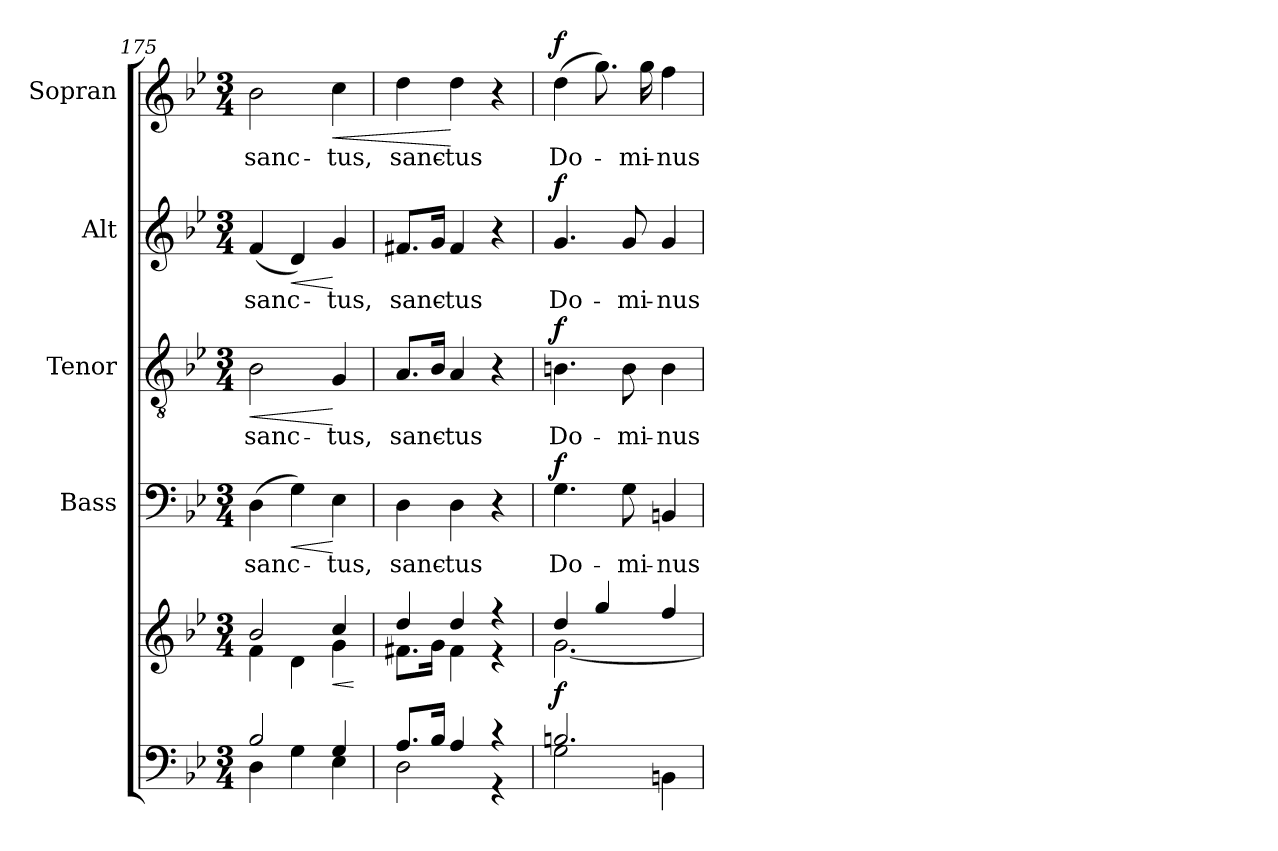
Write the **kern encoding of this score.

**kern	**kern	**dynam	**kern	**text	**dynam	**kern	**text	**dynam	**kern	**text	**dynam	**kern	**text	**dynam
*part5	*part5	*part5	*part4	*part4	*part4	*part3	*part3	*part3	*part2	*part2	*part2	*part1	*part1	*part1
*staff6	*staff5	*staff5/6	*staff4	*staff4	*staff4	*staff3	*staff3	*staff3	*staff2	*staff2	*staff2	*staff1	*staff1	*staff1
*	*	*	*I"Bass	*	*	*I"Tenor	*	*	*I"Alt	*	*	*I"Sopran	*	*
*	*	*	*I'B.	*	*	*I'T.	*	*	*I'A.	*	*	*I'S.	*	*
*clefF4	*clefG2	*	*clefF4	*	*	*clefGv2	*	*	*clefG2	*	*	*clefG2	*	*
*k[b-e-]	*k[b-e-]	*	*k[b-e-]	*	*	*k[b-e-]	*	*	*k[b-e-]	*	*	*k[b-e-]	*	*
*B-:	*B-:	*	*B-:	*	*	*B-:	*	*	*B-:	*	*	*B-:	*	*
*M3/4	*M3/4	*	*M3/4	*	*	*M3/4	*	*	*M3/4	*	*	*M3/4	*	*
=175	=175	=175	=175	=175	=175	=175	=175	=175	=175	=175	=175	=175	=175	=175
*^	*^	*	*	*	*	*	*	*	*	*	*	*	*	*
!	!	!	!	!	!	!LO:LY:b	!	!	!LO:LY:b	!LO:HP:b	!	!LO:LY:b	!	!	!LO:LY:b	!
2B-/	4D\	2b-/	4f\	.	(>4D\	sanc-	.	2B-\	sanc-	<	(<4f/	sanc-	.	2b-\	sanc-	.
!	!	!	!	!	!	!	!LO:HP:b	!	!	!	!	!	!LO:HP:b	!	!	!
.	4G\	.	4d\	.	4G\)	.	<	.	.	.	4d/)	.	<	.	.	.
!	!	!	!	!LO:HP:b	!	!LO:LY:b	!	!	!LO:LY:b	!	!	!LO:LY:b	!	!	!LO:LY:b	!LO:HP:b
4G/	4E-\	4cc/	4g\	<	4E-\	-tus,	[	4G/	-tus,	[	4g/	-tus,	[	4cc\	-tus,	<
*v	*v	*	*	*	*	*	*	*	*	*	*	*	*	*	*	*
*	*v	*v	*	*	*	*	*	*	*	*	*	*	*	*	*
.	.	[	.	.	.	.	.	.	.	.	.	.	.	.
=176	=176	=176	=176	=176	=176	=176	=176	=176	=176	=176	=176	=176	=176	=176
*^	*^	*	*	*	*	*	*	*	*	*	*	*	*	*
!	!	!	!	!	!	!LO:LY:b	!	!	!LO:LY:b	!	!	!LO:LY:b	!	!	!LO:LY:b	!
8.A/L	2D\	4dd/	8.f#X\L	.	4D\	sanc-	.	8.A/L	sanc-	.	8.f#X/L	sanc-	.	4dd\	sanc-	.
16B-/Jk	.	.	16g\Jk	.	.	.	.	16B-/Jk	.	.	16g/Jk	.	.	.	.	.
!	!	!	!	!	!	!LO:LY:b	!	!	!LO:LY:b	!	!	!LO:LY:b	!	!	!LO:LY:b	!
4A/	.	4dd/	4f#\	.	4D\	-tus	.	4A/	-tus	.	4f#/	-tus	.	4dd\	-tus	[
4r	4r	4r	4r	.	4r	.	.	4r	.	.	4r	.	.	4r	.	.
=177	=177	=177	=177	=177	=177	=177	=177	=177	=177	=177	=177	=177	=177	=177	=177	=177
!	!	!	!	!LO:DY:b	!	!LO:LY:b	!LO:DY:a	!	!LO:LY:b	!LO:DY:a	!	!LO:LY:b	!LO:DY:a	!	!LO:LY:b	!LO:DY:a
2.Bn/	2G\	4dd/	[<2.g\	f	4.G\	Do-	f	4.Bn\	Do-	f	4.g/	Do-	f	(>4dd\	Do-	f
.	.	4gg/	.	.	.	.	.	.	.	.	.	.	.	8.gg\)	.	.
!	!	!	!	!	!	!LO:LY:b	!	!	!LO:LY:b	!	!	!LO:LY:b	!	!	!	!
.	.	.	.	.	8G\	-mi-	.	8B\	-mi-	.	8g/	-mi-	.	.	.	.
!	!	!	!	!	!	!	!	!	!	!	!	!	!	!	!LO:LY:b	!
.	.	.	.	.	.	.	.	.	.	.	.	.	.	16gg\	-mi-	.
!	!	!	!	!	!	!LO:LY:b	!	!	!LO:LY:b	!	!	!LO:LY:b	!	!	!LO:LY:b	!
.	4BBn\	4ff/	.	.	4BBn/	-nus	.	4B\	-nus	.	4g/	-nus	.	4ff\	-nus	.
*v	*v	*	*	*	*	*	*	*	*	*	*	*	*	*	*	*
*	*v	*v	*	*	*	*	*	*	*	*	*	*	*	*	*
=	=	=	=	=	=	=	=	=	=	=	=	=	=	=
*-	*-	*-	*-	*-	*-	*-	*-	*-	*-	*-	*-	*-	*-	*-
